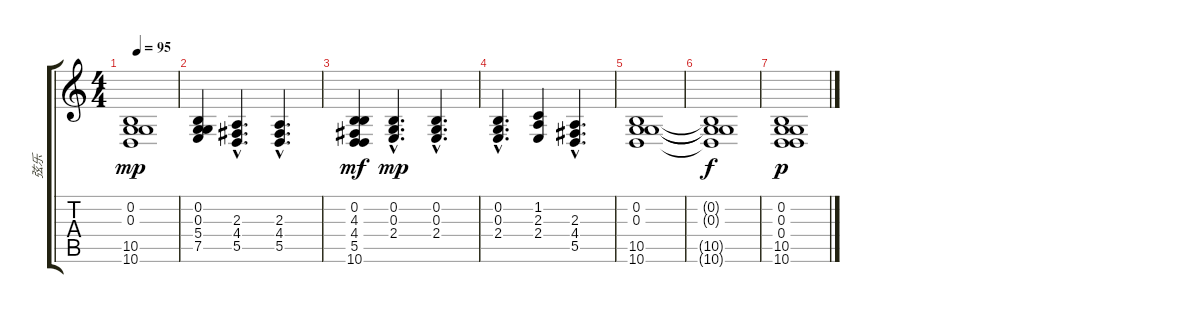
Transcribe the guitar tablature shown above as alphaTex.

\track ("弦乐" "弦乐") {instrument stringensemble1}
\staff {score tabs}
\tuning (E4 B3 G3 D3 A2 E2) {hide}
\ts (4 4)
\tempo 95
\clef g2
\ks c
(0.2 0.3 10.5 10.6).1{dy mp} |
(0.2 0.3 5.4 7.5).4 (2.3{hac} 4.4{hac} 5.5{hac}).4{d} (2.3{hac} 4.4{hac} 5.5{hac}).4{d} |
(0.2 4.3 4.4 5.5 10.6).4{dy mf} (0.2{hac} 0.3{hac} 2.4{hac}).4{d dy mp} (0.2{hac} 0.3{hac} 2.4{hac}).4{d} |
(0.2{hac} 0.3{hac} 2.4{hac}).4{d} (1.2 2.3 2.4).4 (2.3{hac} 4.4{hac} 5.5{hac}).4{d} |
(0.2 0.3 10.5 10.6).1 |
(0.2{t} 0.3{t} 10.5{t} 10.6{t}).1{dy f} |
(0.2 0.3 0.4 10.5 10.6).1{dy p}
